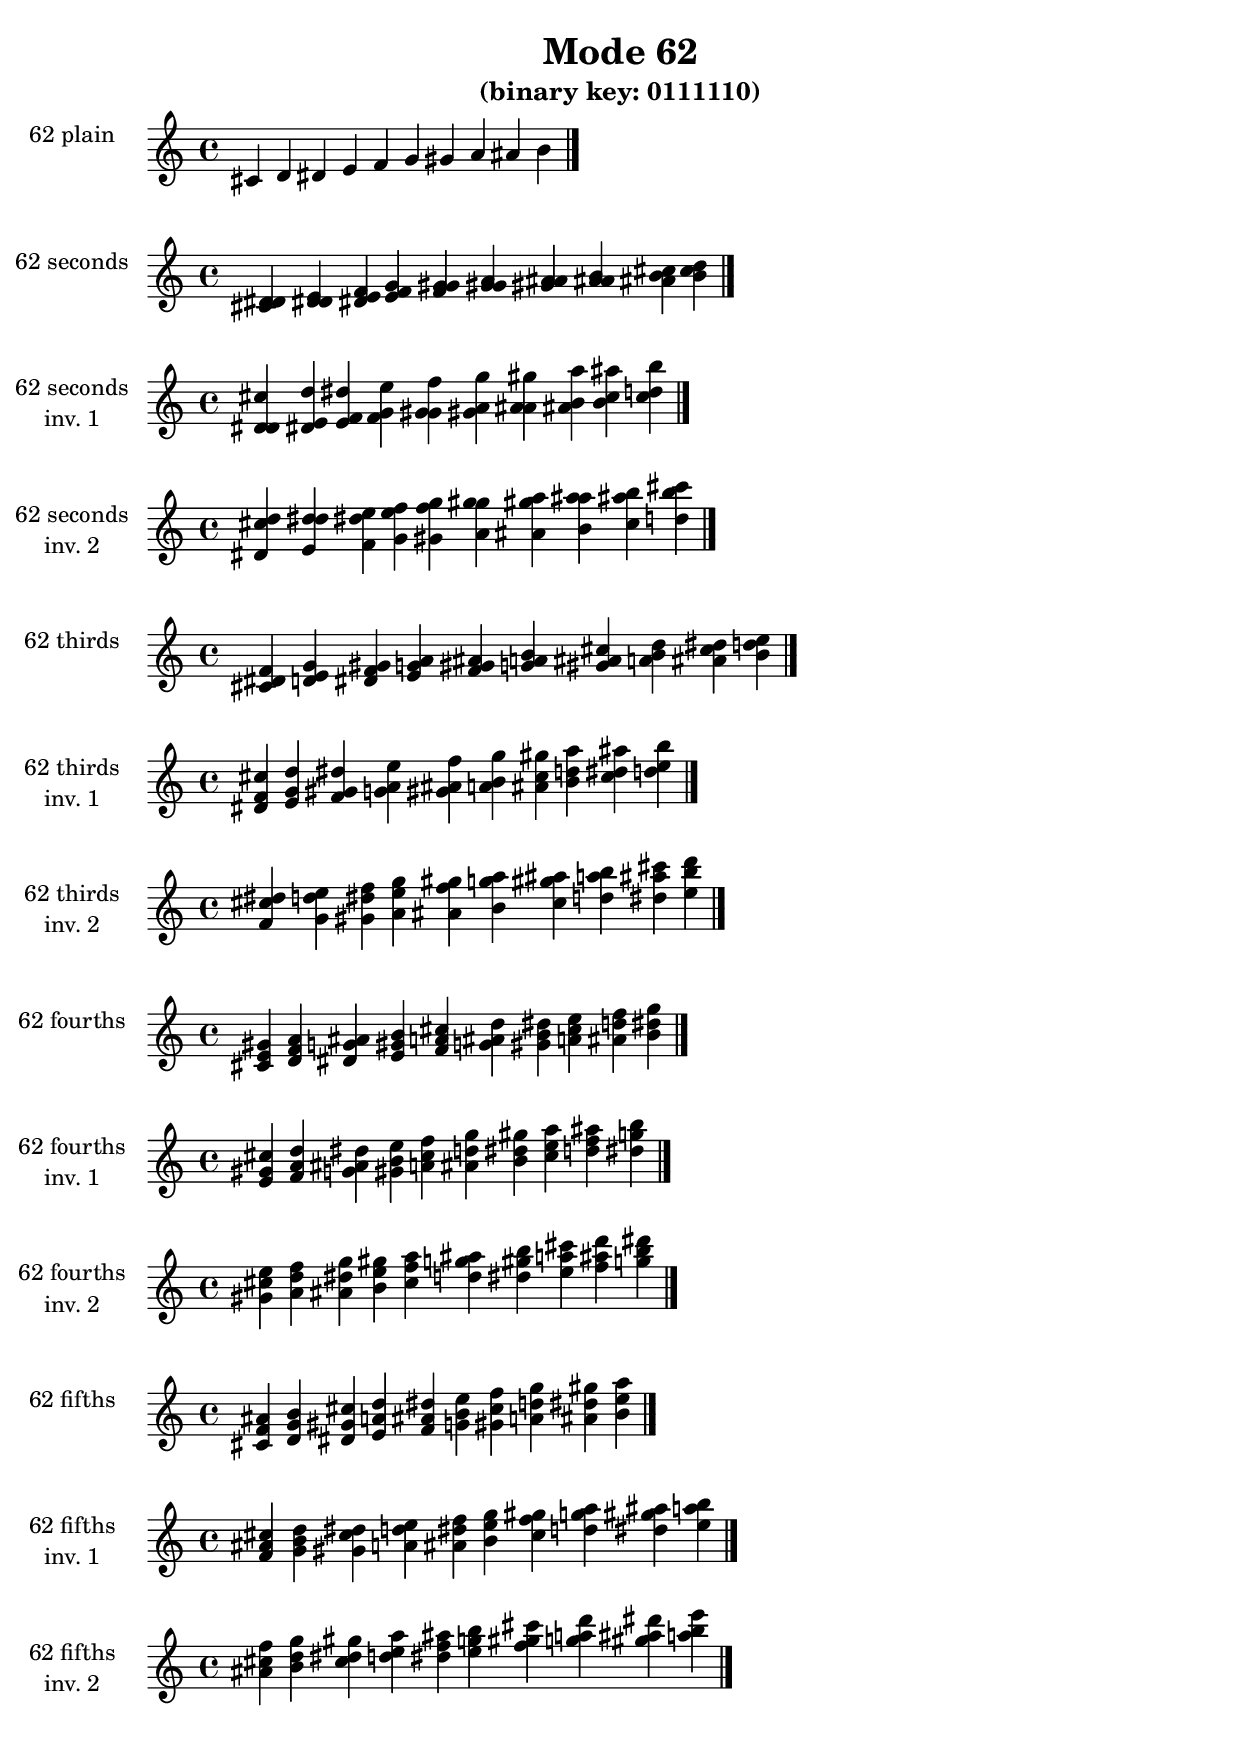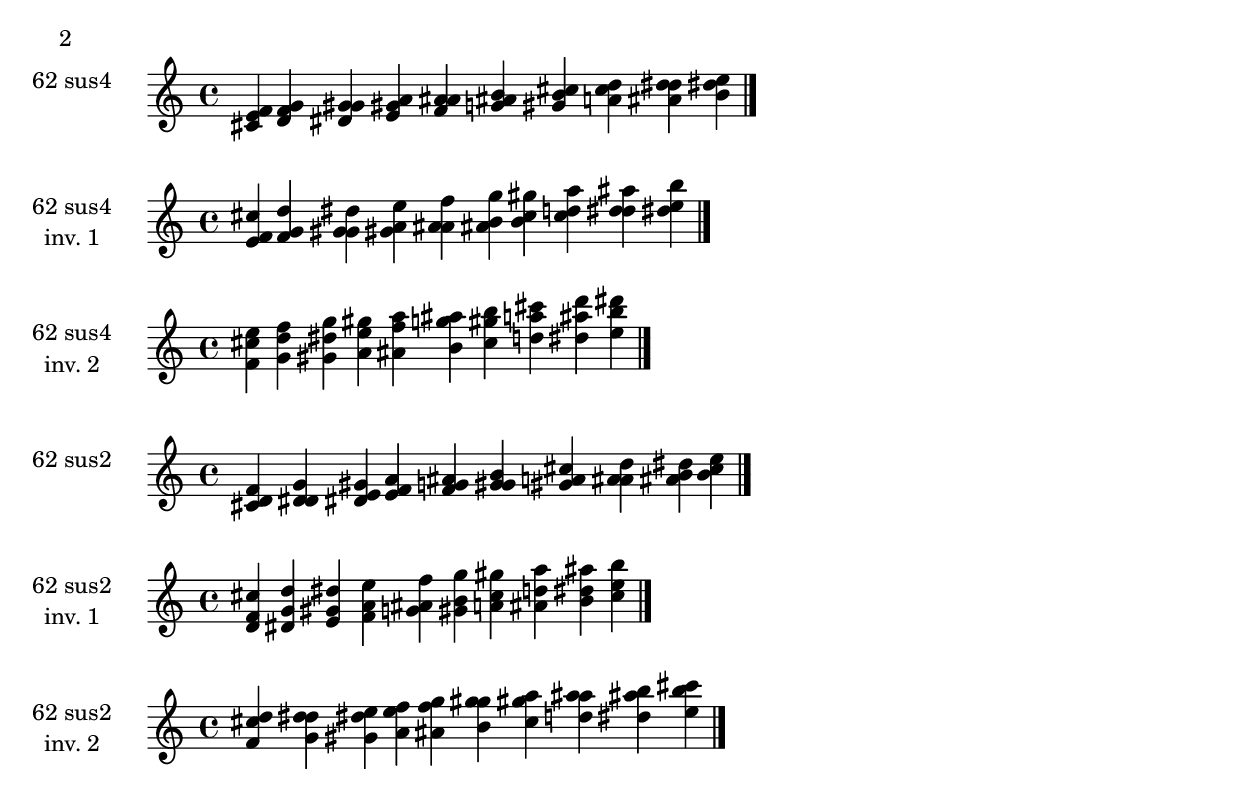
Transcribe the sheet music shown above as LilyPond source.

\version "2.19.0"

\header {
  title = "Mode 62"
  subtitle = "(binary key: 0111110)"
 %% Remove default LilyPond tagline
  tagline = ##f
}

\paper {
  #(set-paper-size "a4")
}

global = {
  \key c \major
  \time 4/4
  \tempo 4=100
}

\book {
  \score {
    \new Staff \with {
      instrumentName =  \markup { \column {
         \hcenter-in #14 \line { 62 plain }
         \hcenter-in #14 \line {  } } }
      midiInstrument = "oboe"
    } { \accidentalStyle "default"
        \cadenzaOn cis' d' dis' e' f' g' gis' a' ais' b'  \cadenzaOff \bar "|." }
    \layout { }
  }
  \score {
    \new Staff \with {
      instrumentName =  \markup { \column {
         \hcenter-in #14 \line { 62 seconds }
         \hcenter-in #14 \line {  } } }
      midiInstrument = "oboe"
    } { \accidentalStyle "default"
        \cadenzaOn <cis' d' dis'> <d' dis' e'> <dis' e' f'> <e' f' g'> <f' g' gis'> <g' gis' a'> <gis' a' ais'> <a' ais' b'> <ais' b' cis''> <b' cis'' d''>  \cadenzaOff \bar "|." }
    \layout { }
  }
  \score {
    \new Staff \with {
      instrumentName =  \markup { \column {
         \hcenter-in #14 \line { 62 seconds }
         \hcenter-in #14 \line { inv. 1 } } }
      midiInstrument = "oboe"
    } { \accidentalStyle "default"
        \cadenzaOn <d' dis' cis''> <dis' e' d''> <e' f' dis''> <f' g' e''> <g' gis' f''> <gis' a' g''> <a' ais' gis''> <ais' b' a''> <b' cis'' ais''> <cis'' d'' b''>  \cadenzaOff \bar "|." }
    \layout { }
  }
  \score {
    \new Staff \with {
      instrumentName =  \markup { \column {
         \hcenter-in #14 \line { 62 seconds }
         \hcenter-in #14 \line { inv. 2 } } }
      midiInstrument = "oboe"
    } { \accidentalStyle "default"
        \cadenzaOn <dis' cis'' d''> <e' d'' dis''> <f' dis'' e''> <g' e'' f''> <gis' f'' g''> <a' g'' gis''> <ais' gis'' a''> <b' a'' ais''> <cis'' ais'' b''> <d'' b'' cis'''>  \cadenzaOff \bar "|." }
    \layout { }
  }
  \score {
    \new Staff \with {
      instrumentName =  \markup { \column {
         \hcenter-in #14 \line { 62 thirds }
         \hcenter-in #14 \line {  } } }
      midiInstrument = "oboe"
    } { \accidentalStyle "default"
        \cadenzaOn <cis' dis' f'> <d' e' g'> <dis' f' gis'> <e' g' a'> <f' gis' ais'> <g' a' b'> <gis' ais' cis''> <a' b' d''> <ais' cis'' dis''> <b' d'' e''>  \cadenzaOff \bar "|." }
    \layout { }
  }
  \score {
    \new Staff \with {
      instrumentName =  \markup { \column {
         \hcenter-in #14 \line { 62 thirds }
         \hcenter-in #14 \line { inv. 1 } } }
      midiInstrument = "oboe"
    } { \accidentalStyle "default"
        \cadenzaOn <dis' f' cis''> <e' g' d''> <f' gis' dis''> <g' a' e''> <gis' ais' f''> <a' b' g''> <ais' cis'' gis''> <b' d'' a''> <cis'' dis'' ais''> <d'' e'' b''>  \cadenzaOff \bar "|." }
    \layout { }
  }
  \score {
    \new Staff \with {
      instrumentName =  \markup { \column {
         \hcenter-in #14 \line { 62 thirds }
         \hcenter-in #14 \line { inv. 2 } } }
      midiInstrument = "oboe"
    } { \accidentalStyle "default"
        \cadenzaOn <f' cis'' dis''> <g' d'' e''> <gis' dis'' f''> <a' e'' g''> <ais' f'' gis''> <b' g'' a''> <cis'' gis'' ais''> <d'' a'' b''> <dis'' ais'' cis'''> <e'' b'' d'''>  \cadenzaOff \bar "|." }
    \layout { }
  }
  \score {
    \new Staff \with {
      instrumentName =  \markup { \column {
         \hcenter-in #14 \line { 62 fourths }
         \hcenter-in #14 \line {  } } }
      midiInstrument = "oboe"
    } { \accidentalStyle "default"
        \cadenzaOn <cis' e' gis'> <d' f' a'> <dis' g' ais'> <e' gis' b'> <f' a' cis''> <g' ais' d''> <gis' b' dis''> <a' cis'' e''> <ais' d'' f''> <b' dis'' g''>  \cadenzaOff \bar "|." }
    \layout { }
  }
  \score {
    \new Staff \with {
      instrumentName =  \markup { \column {
         \hcenter-in #14 \line { 62 fourths }
         \hcenter-in #14 \line { inv. 1 } } }
      midiInstrument = "oboe"
    } { \accidentalStyle "default"
        \cadenzaOn <e' gis' cis''> <f' a' d''> <g' ais' dis''> <gis' b' e''> <a' cis'' f''> <ais' d'' g''> <b' dis'' gis''> <cis'' e'' a''> <d'' f'' ais''> <dis'' g'' b''>  \cadenzaOff \bar "|." }
    \layout { }
  }
  \score {
    \new Staff \with {
      instrumentName =  \markup { \column {
         \hcenter-in #14 \line { 62 fourths }
         \hcenter-in #14 \line { inv. 2 } } }
      midiInstrument = "oboe"
    } { \accidentalStyle "default"
        \cadenzaOn <gis' cis'' e''> <a' d'' f''> <ais' dis'' g''> <b' e'' gis''> <cis'' f'' a''> <d'' g'' ais''> <dis'' gis'' b''> <e'' a'' cis'''> <f'' ais'' d'''> <g'' b'' dis'''>  \cadenzaOff \bar "|." }
    \layout { }
  }
  \score {
    \new Staff \with {
      instrumentName =  \markup { \column {
         \hcenter-in #14 \line { 62 fifths }
         \hcenter-in #14 \line {  } } }
      midiInstrument = "oboe"
    } { \accidentalStyle "default"
        \cadenzaOn <cis' f' ais'> <d' g' b'> <dis' gis' cis''> <e' a' d''> <f' ais' dis''> <g' b' e''> <gis' cis'' f''> <a' d'' g''> <ais' dis'' gis''> <b' e'' a''>  \cadenzaOff \bar "|." }
    \layout { }
  }
  \score {
    \new Staff \with {
      instrumentName =  \markup { \column {
         \hcenter-in #14 \line { 62 fifths }
         \hcenter-in #14 \line { inv. 1 } } }
      midiInstrument = "oboe"
    } { \accidentalStyle "default"
        \cadenzaOn <f' ais' cis''> <g' b' d''> <gis' cis'' dis''> <a' d'' e''> <ais' dis'' f''> <b' e'' g''> <cis'' f'' gis''> <d'' g'' a''> <dis'' gis'' ais''> <e'' a'' b''>  \cadenzaOff \bar "|." }
    \layout { }
  }
  \score {
    \new Staff \with {
      instrumentName =  \markup { \column {
         \hcenter-in #14 \line { 62 fifths }
         \hcenter-in #14 \line { inv. 2 } } }
      midiInstrument = "oboe"
    } { \accidentalStyle "default"
        \cadenzaOn <ais' cis'' f''> <b' d'' g''> <cis'' dis'' gis''> <d'' e'' a''> <dis'' f'' ais''> <e'' g'' b''> <f'' gis'' cis'''> <g'' a'' d'''> <gis'' ais'' dis'''> <a'' b'' e'''>  \cadenzaOff \bar "|." }
    \layout { }
  }
  \score {
    \new Staff \with {
      instrumentName =  \markup { \column {
         \hcenter-in #14 \line { 62 sus4 }
         \hcenter-in #14 \line {  } } }
      midiInstrument = "oboe"
    } { \accidentalStyle "default"
        \cadenzaOn <cis' e' f'> <d' f' g'> <dis' g' gis'> <e' gis' a'> <f' a' ais'> <g' ais' b'> <gis' b' cis''> <a' cis'' d''> <ais' d'' dis''> <b' dis'' e''>  \cadenzaOff \bar "|." }
    \layout { }
  }
  \score {
    \new Staff \with {
      instrumentName =  \markup { \column {
         \hcenter-in #14 \line { 62 sus4 }
         \hcenter-in #14 \line { inv. 1 } } }
      midiInstrument = "oboe"
    } { \accidentalStyle "default"
        \cadenzaOn <e' f' cis''> <f' g' d''> <g' gis' dis''> <gis' a' e''> <a' ais' f''> <ais' b' g''> <b' cis'' gis''> <cis'' d'' a''> <d'' dis'' ais''> <dis'' e'' b''>  \cadenzaOff \bar "|." }
    \layout { }
  }
  \score {
    \new Staff \with {
      instrumentName =  \markup { \column {
         \hcenter-in #14 \line { 62 sus4 }
         \hcenter-in #14 \line { inv. 2 } } }
      midiInstrument = "oboe"
    } { \accidentalStyle "default"
        \cadenzaOn <f' cis'' e''> <g' d'' f''> <gis' dis'' g''> <a' e'' gis''> <ais' f'' a''> <b' g'' ais''> <cis'' gis'' b''> <d'' a'' cis'''> <dis'' ais'' d'''> <e'' b'' dis'''>  \cadenzaOff \bar "|." }
    \layout { }
  }
  \score {
    \new Staff \with {
      instrumentName =  \markup { \column {
         \hcenter-in #14 \line { 62 sus2 }
         \hcenter-in #14 \line {  } } }
      midiInstrument = "oboe"
    } { \accidentalStyle "default"
        \cadenzaOn <cis' d' f'> <d' dis' g'> <dis' e' gis'> <e' f' a'> <f' g' ais'> <g' gis' b'> <gis' a' cis''> <a' ais' d''> <ais' b' dis''> <b' cis'' e''>  \cadenzaOff \bar "|." }
    \layout { }
  }
  \score {
    \new Staff \with {
      instrumentName =  \markup { \column {
         \hcenter-in #14 \line { 62 sus2 }
         \hcenter-in #14 \line { inv. 1 } } }
      midiInstrument = "oboe"
    } { \accidentalStyle "default"
        \cadenzaOn <d' f' cis''> <dis' g' d''> <e' gis' dis''> <f' a' e''> <g' ais' f''> <gis' b' g''> <a' cis'' gis''> <ais' d'' a''> <b' dis'' ais''> <cis'' e'' b''>  \cadenzaOff \bar "|." }
    \layout { }
  }
  \score {
    \new Staff \with {
      instrumentName =  \markup { \column {
         \hcenter-in #14 \line { 62 sus2 }
         \hcenter-in #14 \line { inv. 2 } } }
      midiInstrument = "oboe"
    } { \accidentalStyle "default"
        \cadenzaOn <f' cis'' d''> <g' d'' dis''> <gis' dis'' e''> <a' e'' f''> <ais' f'' g''> <b' g'' gis''> <cis'' gis'' a''> <d'' a'' ais''> <dis'' ais'' b''> <e'' b'' cis'''>  \cadenzaOff \bar "|." }
    \layout { }
  }
}

\book {
  \bookOutputSuffix "plain_"
  \score {
    \new Staff \with {
      instrumentName =  \markup { \column {
         \hcenter-in #14 \line { 62 plain }
         \hcenter-in #14 \line {  } } }
      midiInstrument = "oboe"
    } { \accidentalStyle "default"
        \cadenzaOn cis' d' dis' e' f' g' gis' a' ais' b'  \cadenzaOff \bar "|." }
    \midi { }
  }
}
\book {
  \bookOutputSuffix "seconds_"
  \score {
    \new Staff \with {
      instrumentName =  \markup { \column {
         \hcenter-in #14 \line { 62 seconds }
         \hcenter-in #14 \line {  } } }
      midiInstrument = "oboe"
    } { \accidentalStyle "default"
        \cadenzaOn <cis' d' dis'> <d' dis' e'> <dis' e' f'> <e' f' g'> <f' g' gis'> <g' gis' a'> <gis' a' ais'> <a' ais' b'> <ais' b' cis''> <b' cis'' d''>  \cadenzaOff \bar "|." }
    \midi { }
  }
}
\book {
  \bookOutputSuffix "seconds_inv. 1"
  \score {
    \new Staff \with {
      instrumentName =  \markup { \column {
         \hcenter-in #14 \line { 62 seconds }
         \hcenter-in #14 \line { inv. 1 } } }
      midiInstrument = "oboe"
    } { \accidentalStyle "default"
        \cadenzaOn <d' dis' cis''> <dis' e' d''> <e' f' dis''> <f' g' e''> <g' gis' f''> <gis' a' g''> <a' ais' gis''> <ais' b' a''> <b' cis'' ais''> <cis'' d'' b''>  \cadenzaOff \bar "|." }
    \midi { }
  }
}
\book {
  \bookOutputSuffix "seconds_inv. 2"
  \score {
    \new Staff \with {
      instrumentName =  \markup { \column {
         \hcenter-in #14 \line { 62 seconds }
         \hcenter-in #14 \line { inv. 2 } } }
      midiInstrument = "oboe"
    } { \accidentalStyle "default"
        \cadenzaOn <dis' cis'' d''> <e' d'' dis''> <f' dis'' e''> <g' e'' f''> <gis' f'' g''> <a' g'' gis''> <ais' gis'' a''> <b' a'' ais''> <cis'' ais'' b''> <d'' b'' cis'''>  \cadenzaOff \bar "|." }
    \midi { }
  }
}
\book {
  \bookOutputSuffix "thirds_"
  \score {
    \new Staff \with {
      instrumentName =  \markup { \column {
         \hcenter-in #14 \line { 62 thirds }
         \hcenter-in #14 \line {  } } }
      midiInstrument = "oboe"
    } { \accidentalStyle "default"
        \cadenzaOn <cis' dis' f'> <d' e' g'> <dis' f' gis'> <e' g' a'> <f' gis' ais'> <g' a' b'> <gis' ais' cis''> <a' b' d''> <ais' cis'' dis''> <b' d'' e''>  \cadenzaOff \bar "|." }
    \midi { }
  }
}
\book {
  \bookOutputSuffix "thirds_inv. 1"
  \score {
    \new Staff \with {
      instrumentName =  \markup { \column {
         \hcenter-in #14 \line { 62 thirds }
         \hcenter-in #14 \line { inv. 1 } } }
      midiInstrument = "oboe"
    } { \accidentalStyle "default"
        \cadenzaOn <dis' f' cis''> <e' g' d''> <f' gis' dis''> <g' a' e''> <gis' ais' f''> <a' b' g''> <ais' cis'' gis''> <b' d'' a''> <cis'' dis'' ais''> <d'' e'' b''>  \cadenzaOff \bar "|." }
    \midi { }
  }
}
\book {
  \bookOutputSuffix "thirds_inv. 2"
  \score {
    \new Staff \with {
      instrumentName =  \markup { \column {
         \hcenter-in #14 \line { 62 thirds }
         \hcenter-in #14 \line { inv. 2 } } }
      midiInstrument = "oboe"
    } { \accidentalStyle "default"
        \cadenzaOn <f' cis'' dis''> <g' d'' e''> <gis' dis'' f''> <a' e'' g''> <ais' f'' gis''> <b' g'' a''> <cis'' gis'' ais''> <d'' a'' b''> <dis'' ais'' cis'''> <e'' b'' d'''>  \cadenzaOff \bar "|." }
    \midi { }
  }
}
\book {
  \bookOutputSuffix "fourths_"
  \score {
    \new Staff \with {
      instrumentName =  \markup { \column {
         \hcenter-in #14 \line { 62 fourths }
         \hcenter-in #14 \line {  } } }
      midiInstrument = "oboe"
    } { \accidentalStyle "default"
        \cadenzaOn <cis' e' gis'> <d' f' a'> <dis' g' ais'> <e' gis' b'> <f' a' cis''> <g' ais' d''> <gis' b' dis''> <a' cis'' e''> <ais' d'' f''> <b' dis'' g''>  \cadenzaOff \bar "|." }
    \midi { }
  }
}
\book {
  \bookOutputSuffix "fourths_inv. 1"
  \score {
    \new Staff \with {
      instrumentName =  \markup { \column {
         \hcenter-in #14 \line { 62 fourths }
         \hcenter-in #14 \line { inv. 1 } } }
      midiInstrument = "oboe"
    } { \accidentalStyle "default"
        \cadenzaOn <e' gis' cis''> <f' a' d''> <g' ais' dis''> <gis' b' e''> <a' cis'' f''> <ais' d'' g''> <b' dis'' gis''> <cis'' e'' a''> <d'' f'' ais''> <dis'' g'' b''>  \cadenzaOff \bar "|." }
    \midi { }
  }
}
\book {
  \bookOutputSuffix "fourths_inv. 2"
  \score {
    \new Staff \with {
      instrumentName =  \markup { \column {
         \hcenter-in #14 \line { 62 fourths }
         \hcenter-in #14 \line { inv. 2 } } }
      midiInstrument = "oboe"
    } { \accidentalStyle "default"
        \cadenzaOn <gis' cis'' e''> <a' d'' f''> <ais' dis'' g''> <b' e'' gis''> <cis'' f'' a''> <d'' g'' ais''> <dis'' gis'' b''> <e'' a'' cis'''> <f'' ais'' d'''> <g'' b'' dis'''>  \cadenzaOff \bar "|." }
    \midi { }
  }
}
\book {
  \bookOutputSuffix "fifths_"
  \score {
    \new Staff \with {
      instrumentName =  \markup { \column {
         \hcenter-in #14 \line { 62 fifths }
         \hcenter-in #14 \line {  } } }
      midiInstrument = "oboe"
    } { \accidentalStyle "default"
        \cadenzaOn <cis' f' ais'> <d' g' b'> <dis' gis' cis''> <e' a' d''> <f' ais' dis''> <g' b' e''> <gis' cis'' f''> <a' d'' g''> <ais' dis'' gis''> <b' e'' a''>  \cadenzaOff \bar "|." }
    \midi { }
  }
}
\book {
  \bookOutputSuffix "fifths_inv. 1"
  \score {
    \new Staff \with {
      instrumentName =  \markup { \column {
         \hcenter-in #14 \line { 62 fifths }
         \hcenter-in #14 \line { inv. 1 } } }
      midiInstrument = "oboe"
    } { \accidentalStyle "default"
        \cadenzaOn <f' ais' cis''> <g' b' d''> <gis' cis'' dis''> <a' d'' e''> <ais' dis'' f''> <b' e'' g''> <cis'' f'' gis''> <d'' g'' a''> <dis'' gis'' ais''> <e'' a'' b''>  \cadenzaOff \bar "|." }
    \midi { }
  }
}
\book {
  \bookOutputSuffix "fifths_inv. 2"
  \score {
    \new Staff \with {
      instrumentName =  \markup { \column {
         \hcenter-in #14 \line { 62 fifths }
         \hcenter-in #14 \line { inv. 2 } } }
      midiInstrument = "oboe"
    } { \accidentalStyle "default"
        \cadenzaOn <ais' cis'' f''> <b' d'' g''> <cis'' dis'' gis''> <d'' e'' a''> <dis'' f'' ais''> <e'' g'' b''> <f'' gis'' cis'''> <g'' a'' d'''> <gis'' ais'' dis'''> <a'' b'' e'''>  \cadenzaOff \bar "|." }
    \midi { }
  }
}
\book {
  \bookOutputSuffix "sus4_"
  \score {
    \new Staff \with {
      instrumentName =  \markup { \column {
         \hcenter-in #14 \line { 62 sus4 }
         \hcenter-in #14 \line {  } } }
      midiInstrument = "oboe"
    } { \accidentalStyle "default"
        \cadenzaOn <cis' e' f'> <d' f' g'> <dis' g' gis'> <e' gis' a'> <f' a' ais'> <g' ais' b'> <gis' b' cis''> <a' cis'' d''> <ais' d'' dis''> <b' dis'' e''>  \cadenzaOff \bar "|." }
    \midi { }
  }
}
\book {
  \bookOutputSuffix "sus4_inv. 1"
  \score {
    \new Staff \with {
      instrumentName =  \markup { \column {
         \hcenter-in #14 \line { 62 sus4 }
         \hcenter-in #14 \line { inv. 1 } } }
      midiInstrument = "oboe"
    } { \accidentalStyle "default"
        \cadenzaOn <e' f' cis''> <f' g' d''> <g' gis' dis''> <gis' a' e''> <a' ais' f''> <ais' b' g''> <b' cis'' gis''> <cis'' d'' a''> <d'' dis'' ais''> <dis'' e'' b''>  \cadenzaOff \bar "|." }
    \midi { }
  }
}
\book {
  \bookOutputSuffix "sus4_inv. 2"
  \score {
    \new Staff \with {
      instrumentName =  \markup { \column {
         \hcenter-in #14 \line { 62 sus4 }
         \hcenter-in #14 \line { inv. 2 } } }
      midiInstrument = "oboe"
    } { \accidentalStyle "default"
        \cadenzaOn <f' cis'' e''> <g' d'' f''> <gis' dis'' g''> <a' e'' gis''> <ais' f'' a''> <b' g'' ais''> <cis'' gis'' b''> <d'' a'' cis'''> <dis'' ais'' d'''> <e'' b'' dis'''>  \cadenzaOff \bar "|." }
    \midi { }
  }
}
\book {
  \bookOutputSuffix "sus2_"
  \score {
    \new Staff \with {
      instrumentName =  \markup { \column {
         \hcenter-in #14 \line { 62 sus2 }
         \hcenter-in #14 \line {  } } }
      midiInstrument = "oboe"
    } { \accidentalStyle "default"
        \cadenzaOn <cis' d' f'> <d' dis' g'> <dis' e' gis'> <e' f' a'> <f' g' ais'> <g' gis' b'> <gis' a' cis''> <a' ais' d''> <ais' b' dis''> <b' cis'' e''>  \cadenzaOff \bar "|." }
    \midi { }
  }
}
\book {
  \bookOutputSuffix "sus2_inv. 1"
  \score {
    \new Staff \with {
      instrumentName =  \markup { \column {
         \hcenter-in #14 \line { 62 sus2 }
         \hcenter-in #14 \line { inv. 1 } } }
      midiInstrument = "oboe"
    } { \accidentalStyle "default"
        \cadenzaOn <d' f' cis''> <dis' g' d''> <e' gis' dis''> <f' a' e''> <g' ais' f''> <gis' b' g''> <a' cis'' gis''> <ais' d'' a''> <b' dis'' ais''> <cis'' e'' b''>  \cadenzaOff \bar "|." }
    \midi { }
  }
}
\book {
  \bookOutputSuffix "sus2_inv. 2"
  \score {
    \new Staff \with {
      instrumentName =  \markup { \column {
         \hcenter-in #14 \line { 62 sus2 }
         \hcenter-in #14 \line { inv. 2 } } }
      midiInstrument = "oboe"
    } { \accidentalStyle "default"
        \cadenzaOn <f' cis'' d''> <g' d'' dis''> <gis' dis'' e''> <a' e'' f''> <ais' f'' g''> <b' g'' gis''> <cis'' gis'' a''> <d'' a'' ais''> <dis'' ais'' b''> <e'' b'' cis'''>  \cadenzaOff \bar "|." }
    \midi { }
  }
}
